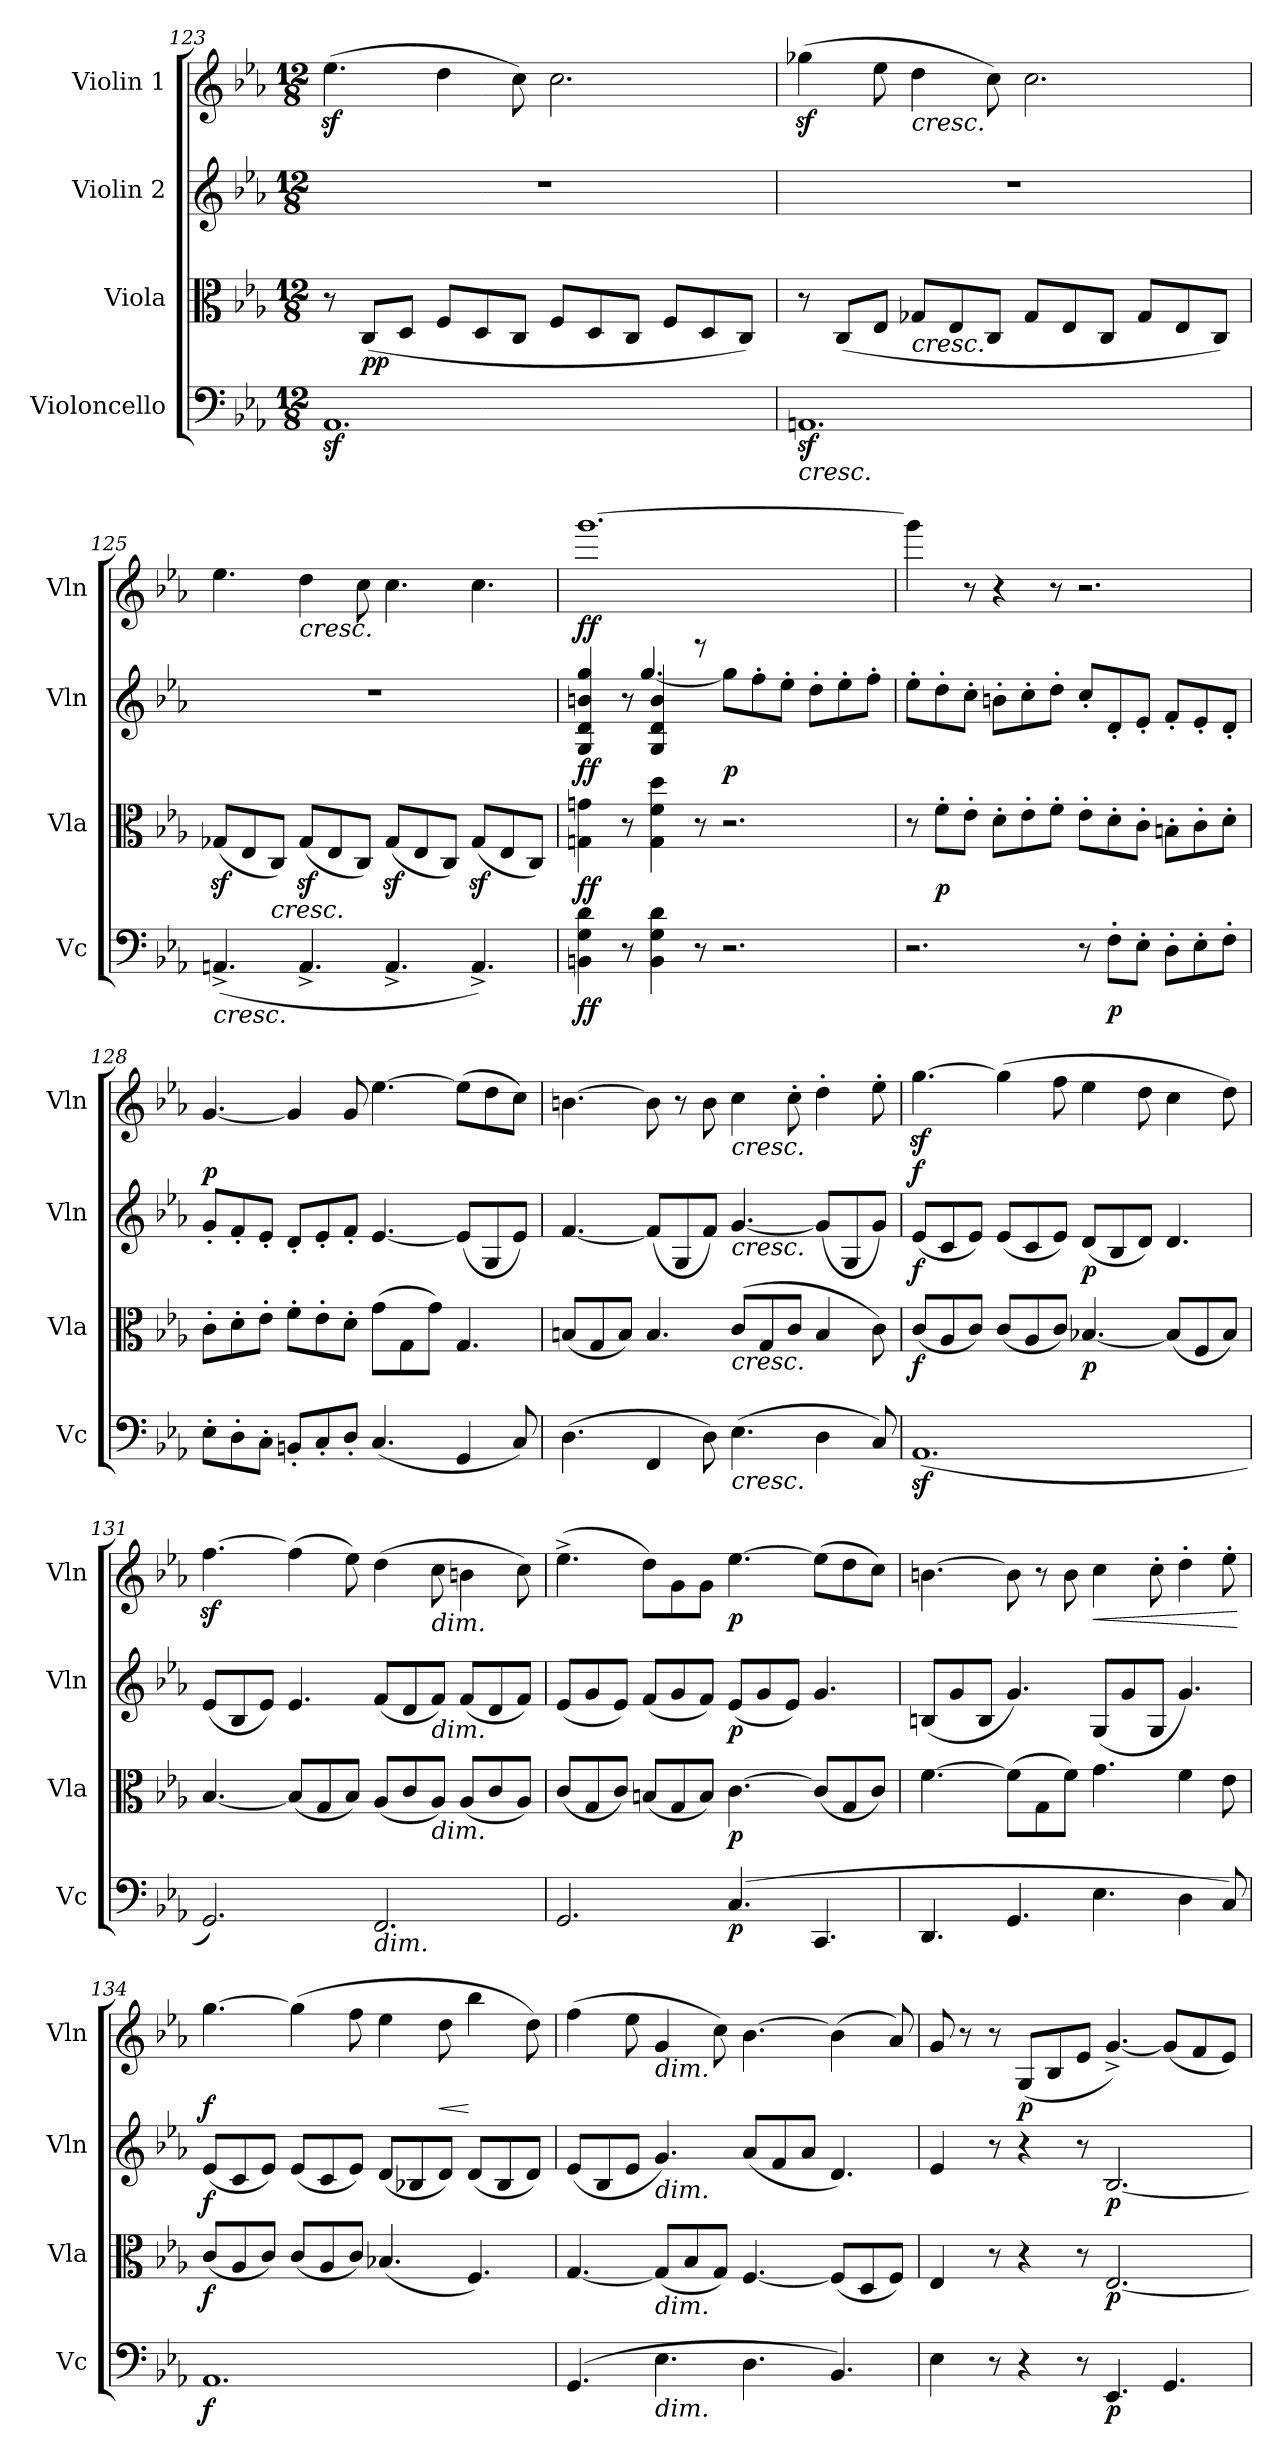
**kern	**dynam	**kern	**dynam	**kern	**dynam	**kern	**dynam
*part4	*part4	*part3	*part3	*part2	*part2	*part1	*part1
*staff4	*staff4	*staff3	*staff3	*staff2	*staff2	*staff1	*staff1
*I"Violoncello	*	*I"Viola	*	*I"Violin 2	*	*I"Violin 1	*
*I'Vc	*	*I'Vla	*	*I'Vln	*	*I'Vln	*
!!LO:LB:g=z
*clefF4	*	*clefC3	*	*clefG2	*	*clefG2	*
*k[b-e-a-]	*	*k[b-e-a-]	*	*k[b-e-a-]	*	*k[b-e-a-]	*
*M12/8	*	*M12/8	*	*M12/8	*	*M12/8	*
=123	=123	=123	=123	=123	=123	=123	=123
1.AA-z<	.	8r	.	1.r	.	(4.ee-z<\	.
!	!	!	!LO:DY:b	!	!	!	!
.	.	(8C/L	pp	.	.	.	.
.	.	8D/J	.	.	.	.	.
.	.	8F/L	.	.	.	4dd\	.
.	.	8D/	.	.	.	.	.
.	.	8C/J	.	.	.	8cc\)	.
.	.	8F/L	.	.	.	2.cc\	.
.	.	8D/	.	.	.	.	.
.	.	8C/J	.	.	.	.	.
.	.	8F/L	.	.	.	.	.
.	.	8D/	.	.	.	.	.
.	.	8C/J)	.	.	.	.	.
=124	=124	=124	=124	=124	=124	=124	=124
!LO:TX:b:i:t=cresc.	!	!	!	!	!	!	!
1.AAnz<	.	8r	.	1.r	.	(4gg-Xz<\	.
.	.	(8C/L	.	.	.	.	.
.	.	8E-/J	.	.	.	8ee-\	.
!	!	!	!	!	!	!LO:TX:b:i:t=cresc.	!
!	!	!LO:TX:b:i:t=cresc.	!	!	!	!	!
.	.	8G-X/L	.	.	.	4dd\	.
.	.	8E-/	.	.	.	.	.
.	.	8C/J	.	.	.	8cc\)	.
.	.	8G-/L	.	.	.	2.cc\	.
.	.	8E-/	.	.	.	.	.
.	.	8C/J	.	.	.	.	.
.	.	8G-/L	.	.	.	.	.
.	.	8E-/	.	.	.	.	.
.	.	8C/J)	.	.	.	.	.
!!LO:PB:g=z
=125	=125	=125	=125	=125	=125	=125	=125
!	!LO:HP:b	!	!	!	!	!	!
(4.AAn^>/	<	(8G-Xz</L	.	1.r	.	4.ee-\	.
.	.	8E-/	.	.	.	.	.
!	!	!	!LO:HP:b	!	!	!	!
.	.	8C/J)	<	.	.	.	.
!	!	!	!	!	!	!	!LO:HP:b
4.AA^>/	.	(8G-z</L	.	.	.	4dd\	<
.	.	8E-/	.	.	.	.	.
.	.	8C/J)	.	.	.	8cc\	.
4.AA^>/	.	(8G-z</L	.	.	.	4.cc\	.
.	.	8E-/	.	.	.	.	.
.	.	8C/J)	.	.	.	.	.
4.AA^>/)	.	(8G-z</L	.	.	.	4.cc\	.
.	.	8E-/	.	.	.	.	.
.	.	8C/J)	.	.	.	.	.
=126	=126	=126	=126	=126	=126	=126	=126
*	*	*	*	*^	*	*	*
!	!LO:DY:b	!	!LO:DY:b	!	!	!LO:DY:b	!	!LO:DY:b
4BBn\ 4G\ 4d\	ff	4Gn\ 4gn\	ff	4G/ 4d/ 4bn/ 4gg/	4.ryy	ff	[1.ggg	ff
8r	.	8r	.	8r	.	.	.	.
4BB\ 4G\ 4d\	.	4G\ 4f\ 4dd\	.	4G/ 4d/ 4b/	[4.gg/	.	.	.
8r	.	8r	.	8r	.	.	.	.
!	!	!	!	!	!	!LO:DY:b	!	!
2.r	.	2.r	.	8gg\L]	2.ryy	p	.	.
.	.	.	.	8ff'\	.	.	.	.
.	.	.	.	8ee-'\J	.	.	.	.
.	.	.	.	8dd'\L	.	.	.	.
.	.	.	.	8ee-'\	.	.	.	.
.	.	.	.	8ff'\J	.	.	.	.
*	*	*	*	*v	*v	*	*	*
=127	=127	=127	=127	=127	=127	=127	=127
2.r	.	8r	.	8ee-'\L	.	4ggg\]	.
!	!	!	!LO:DY:b	!	!	!	!
.	.	8f'\L	p	8dd'\	.	.	.
.	.	8e-'\J	.	8cc'\J	.	8r	.
.	.	8d'\L	.	8bn'\L	.	4r	.
.	.	8e-'\	.	8cc'\	.	.	.
.	.	8f'\J	.	8dd'\J	.	8r	.
8r	.	8e-'\L	.	8cc'/L	.	2.r	.
!	!LO:DY:b	!	!	!	!	!	!
8F'\L	p	8d'\	.	8d'/	.	.	.
8E-'\J	.	8c'\J	.	8e-'/J	.	.	.
8D'\L	.	8Bn'\L	.	8f'/L	.	.	.
8E-'\	.	8c'\	.	8e-'/	.	.	.
8F'\J	.	8d'\J	.	8d'/J	.	.	.
=128	=128	=128	=128	=128	=128	=128	=128
!	!	!	!	!	!	!	!LO:DY:b
8E-'\L	.	8c'\L	.	8g'/L	.	[4.g/	p
8D'\	.	8d'\	.	8f'/	.	.	.
8C'\J	.	8e-'\J	.	8e-'/J	.	.	.
8BBn'/L	.	8f'\L	.	8d'/L	.	4g/]	.
8C'/	.	8e-'\	.	8e-'/	.	.	.
8D'/J	.	8d'\J	.	8f'/J	.	8g/	.
(4.C/	.	(8g\L	.	[4.e-/	.	[4.ee-\	.
.	.	8G\	.	.	.	.	.
.	.	8g\J)	.	.	.	.	.
4GG/	.	4.G/	.	(8e-/L]	.	(8ee-\L]	.
.	.	.	.	8G/	.	8dd\	.
8C/)	.	.	.	8e-/J)	.	8cc\J)	.
!!LO:LB:g=z
=129	=129	=129	=129	=129	=129	=129	=129
(4.D\	.	(8Bn/L	.	[4.f/	.	[4.bn\	.
.	.	8G/	.	.	.	.	.
.	.	8B/J)	.	.	.	.	.
4FF/	.	4.B/	.	(8f/L]	.	8b\]	.
.	.	.	.	8G/	.	8r	.
8D\)	.	.	.	8f/J)	.	8b\	.
!	!	!	!	!	!	!LO:TX:b:i:t=cresc.	!
!	!	!	!	!LO:TX:b:i:t=cresc.	!	!	!
!	!	!LO:TX:b:i:t=cresc.	!	!	!	!	!
!LO:TX:b:i:t=cresc.	!	!	!	!	!	!	!
(4.E-\	.	(<8c/L	.	[4.g/	.	4cc\	.
.	.	8G/	.	.	.	.	.
.	.	8c/J	.	.	.	8cc'\	.
4D\	.	4B/	.	(8g/L]	.	4dd'\	.
.	.	.	.	8G/	.	.	.
8C/)	.	8c\)	.	8g/J)	.	8ee-'\	.
!!LO:LB:g=z
=130	=130	=130	=130	=130	=130	=130	=130
!	!LO:DY:b	!	!LO:DY:b	!	!LO:DY:b	!	!LO:DY:b
(1.AA-z<	other-dynamics	(8c/L	f	(8e-/L	f	[4.ggz>\	f
.	.	8A-/	.	8c/	.	.	.
.	.	8c/J)	.	8e-/J)	.	.	.
.	.	(8c/L	.	(8e-/L	.	(4gg\]	.
.	.	8A-/	.	8c/	.	.	.
.	.	8c/J)	.	8e-/J)	.	8ff\	.
!	!	!	!LO:DY:b	!	!LO:DY:b	!	!
.	.	[4.B-X/	p	(8d/L	p	4ee-\	.
.	.	.	.	8B-/	.	.	.
.	.	.	.	8d/J)	.	8dd\	.
.	.	(8B-/L]	.	4.d/	.	4cc\	.
.	.	8F/	.	.	.	.	.
.	.	8B-/J)	.	.	.	8dd\)	.
=131	=131	=131	=131	=131	=131	=131	=131
2.GG/)	.	[4.B-/	.	(8e-/L	.	[4.ffz<\	.
.	.	.	.	8B-/	.	.	.
.	.	.	.	8e-/J)	.	.	.
.	.	(8B-/L]	.	4.e-/	.	(4ff\]	.
.	.	8G/	.	.	.	.	.
.	.	8B-/J)	.	.	.	8ee-\)	.
!LO:TX:b:i:t=dim.	!	!	!	!	!	!	!
2.FF/	.	(8A-/L	.	(8f/L	.	(4dd\	.
.	.	8c/	.	8d/	.	.	.
!	!	!	!	!	!	!LO:TX:b:i:t=dim.	!
!	!	!	!	!LO:TX:b:i:t=dim.	!	!	!
!	!	!LO:TX:b:i:t=dim.	!	!	!	!	!
.	.	8A-/J)	.	8f/J)	.	8cc\	.
.	.	(8A-/L	.	(8f/L	.	4bn\	.
.	.	8c/	.	8d/	.	.	.
.	.	8A-/J)	.	8f/J)	.	8cc\)	.
=132	=132	=132	=132	=132	=132	=132	=132
2.GG/	.	(8c/L	.	(8e-/L	.	(4.ee-^\	.
.	.	8G/	.	8g/	.	.	.
.	.	8c/J)	.	8e-/J)	.	.	.
.	.	(8Bn/L	.	(8f/L	.	8dd\L)	.
.	.	8G/	.	8g/	.	8g\	.
.	.	8B/J)	.	8f/J)	.	8g\J	.
!	!LO:DY:b	!	!LO:DY:b	!	!LO:DY:b	!	!LO:DY:b
(4.C/	p	[4.c\	p	(8e-/L	p	[4.ee-\	p
.	.	.	.	8g/	.	.	.
.	.	.	.	8e-/J)	.	.	.
4.CC/	.	(8c/L]	.	4.g/	.	(8ee-\L]	.
.	.	8G/	.	.	.	8dd\	.
.	.	8c/J)	.	.	.	8cc\J)	.
=133	=133	=133	=133	=133	=133	=133	=133
4.DD/	.	[4.f\	.	(8Bn/L	.	[4.bn\	.
.	.	.	.	8g/	.	.	.
.	.	.	.	8B/J	.	.	.
4.GG/	.	(8f\L]	.	4.g/)	.	8b\]	.
.	.	8G\	.	.	.	8r	.
.	.	8f\J)	.	.	.	8b\	.
!	!	!	!	!	!	!	!LO:HP:b
4.E-\	.	4.g\	.	(8G/L	.	4cc\	<
.	.	.	.	8g/	.	.	.
.	.	.	.	8G/J	.	8cc'\	.
4D\	.	4f\	.	4.g/)	.	4dd'\	.
8C/)	.	8e-\	.	.	.	8ee-'\	.
.	[	.	[	.	.	.	[
!!LO:LB:g=z
=134	=134	=134	=134	=134	=134	=134	=134
!	!LO:DY:b	!	!LO:DY:b	!	!LO:DY:b	!	!LO:DY:b
1.AA-	f	(8c/L	f	(8e-/L	f	[4.gg\	f
.	.	8A-/	.	8c/	.	.	.
.	.	8c/J)	.	8e-/J)	.	.	.
.	.	(8c/L	.	(8e-/L	.	(4gg\]	.
.	.	8A-/	.	8c/	.	.	.
.	.	8c/J)	.	8e-/J)	.	8ff\	.
.	.	(4.B-X/	.	(8d/L	.	4ee-\	.
.	.	.	.	8B-X/	.	.	.
!	!	!	!	!	!	!	!LO:HP:b
.	.	.	.	8d/J)	.	8dd\	<
.	.	4.F/)	.	(8d/L	.	4bb-\	[
.	.	.	.	8B-/	.	.	.
.	.	.	.	8d/J)	.	8dd\)	.
.	.	.	.	.	.	.	[
!!LO:PB:g=z
=135	=135	=135	=135	=135	=135	=135	=135
(4.GG/	.	[4.G/	.	(8e-/L	.	(4ff\	.
.	.	.	.	8B-/	.	.	.
.	.	.	.	8e-/J	.	8ee-\	.
!	!	!	!	!	!	!LO:TX:b:i:t=dim.	!
!	!	!	!	!LO:TX:b:i:t=dim.	!	!	!
!	!	!LO:TX:b:i:t=dim.	!	!	!	!	!
!LO:TX:b:i:t=dim.	!	!	!	!	!	!	!
4.E-\	.	(8G/L]	.	4.g/)	.	4g/	.
.	.	8B-/	.	.	.	.	.
.	.	8G/J)	.	.	.	8cc\)	.
4.D\	.	[4.F/	.	(8a-/L	.	[4.b-\	.
.	.	.	.	8f/	.	.	.
.	.	.	.	8a-/J	.	.	.
4.BB-/)	.	(8F/L]	.	4.d/)	.	(4b-\]	.
.	.	8D/	.	.	.	.	.
.	.	8F/J)	.	.	.	8a-/)	.
=136	=136	=136	=136	=136	=136	=136	=136
4E-\	.	4E-/	.	4e-/	.	8g/	.
.	.	.	.	.	.	8r	.
8r	.	8r	.	8r	.	8r	.
!	!	!	!	!	!	!	!LO:DY:b
4r	.	4r	.	4r	.	(8G/L	p
.	.	.	.	.	.	8B-/	.
8r	.	8r	.	8r	.	8e-/J	.
!	!LO:DY:b	!	!LO:DY:b	!	!LO:DY:b	!	!
4.EE-/	p	[2.E-/	p	[2.B-/	p	[4.g^/)	.
4.GG/	.	.	.	.	.	(8g/L]	.
.	.	.	.	.	.	8f/	.
.	.	.	.	.	.	8e-/J)	.
=	=	=	=	=	=	=	=
*-	*-	*-	*-	*-	*-	*-	*-
